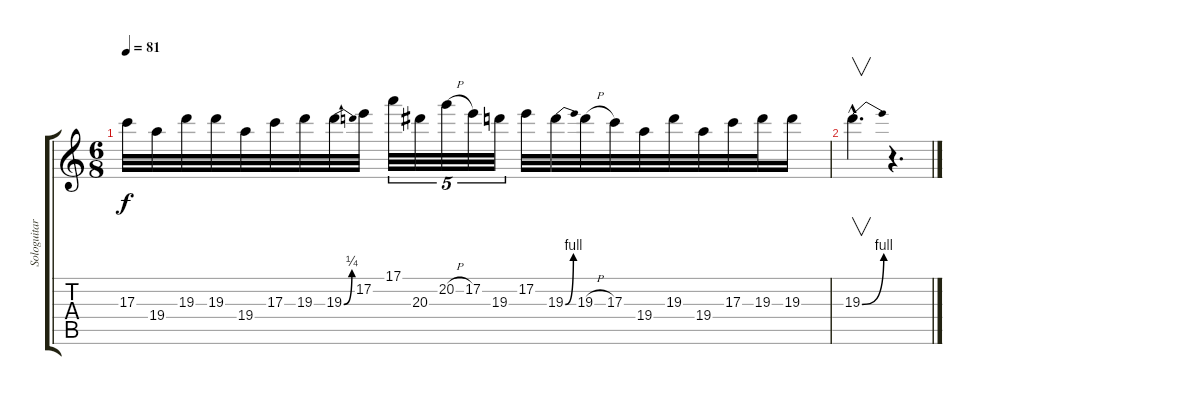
\track ("Sologuitar" "Sologuitar") {instrument overdrivenguitar}
\staff {score tabs}
\tuning (E4 B3 G3 D3 A2 E2) {hide}
\ts (6 8)
\tempo 81
\clef g2
\ks c
17.3.32{dy f} 19.4.32 19.3.32 19.3.32 19.4.32 17.3.32 19.3.32 19.3{be (bend 0 0 60 1)}.32 17.2.32 17.1.32{tu (5 4)} 20.3.32{tu (5 4)} 20.2{h}.32{tu (5 4)} 17.2.32{tu (5 4)} 19.3.32{tu (5 4)} 17.2.32 19.3{be (bend 0 0 60 4)}.32 19.3{h}.32 17.3.32 19.4.32 19.3.32 19.4.32 17.3.32 19.3.32 19.3.16 |
19.3{be (bend 0 0 60 4) hac}.4{v d} r.4{d}
